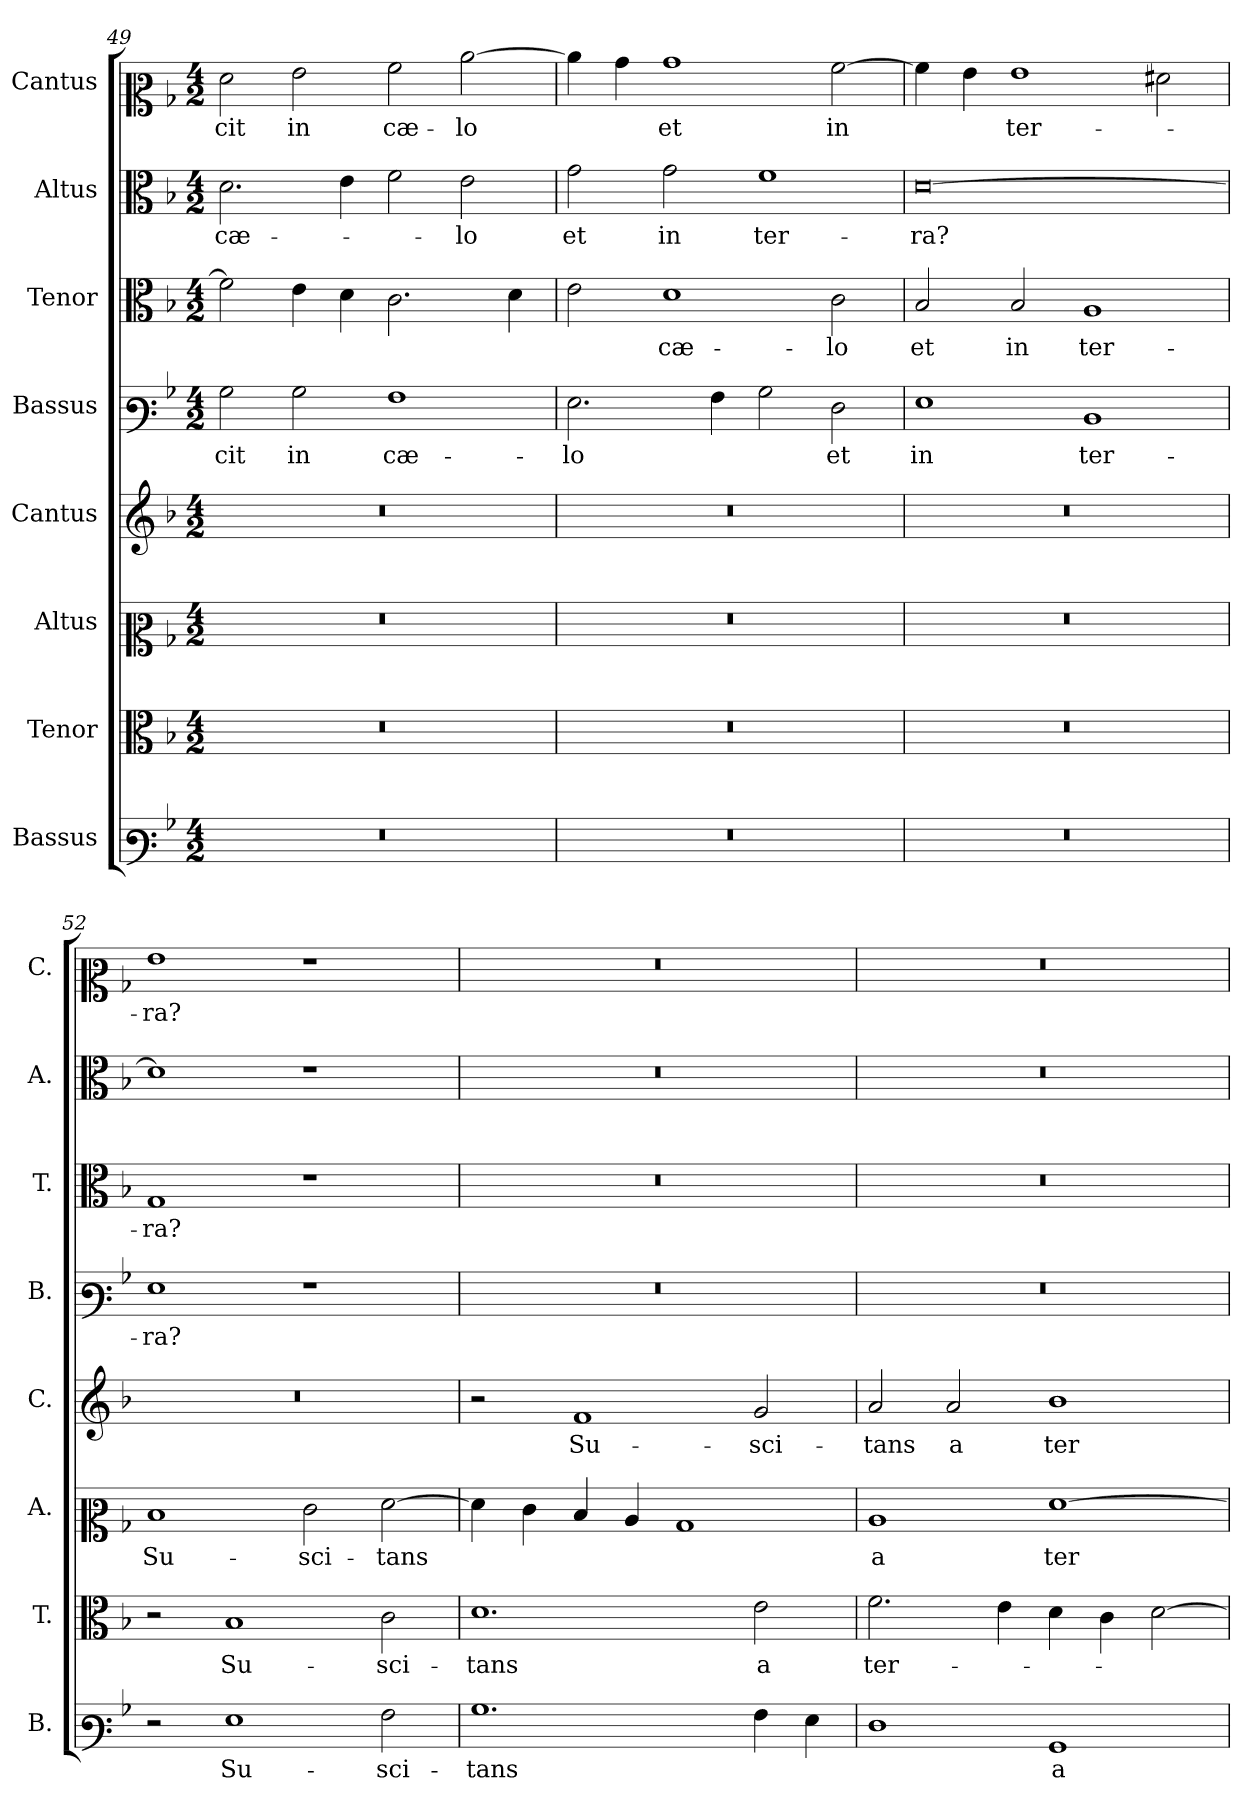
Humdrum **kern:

**kern	**text	**kern	**text	**kern	**text	**kern	**text	**kern	**text	**kern	**text	**kern	**text	**kern	**text
*part8	*part8	*part7	*part7	*part6	*part6	*part5	*part5	*part4	*part4	*part3	*part3	*part2	*part2	*part1	*part1
*staff8	*staff8	*staff7	*staff7	*staff6	*staff6	*staff5	*staff5	*staff4	*staff4	*staff3	*staff3	*staff2	*staff2	*staff1	*staff1
*I"Bassus	*	*I"Tenor	*	*I"Altus	*	*I"Cantus	*	*I"Bassus	*	*I"Tenor	*	*I"Altus	*	*I"Cantus	*
*I'B.	*	*I'T.	*	*I'A.	*	*I'C.	*	*I'B.	*	*I'T.	*	*I'A.	*	*I'C.	*
*clefF3	*	*clefC3	*	*clefC2	*	*clefG2	*	*clefF3	*	*clefC3	*	*clefC3	*	*clefC2	*
*k[b-]	*	*k[b-]	*	*k[b-]	*	*k[b-]	*	*k[b-]	*	*k[b-]	*	*k[b-]	*	*k[b-]	*
*M4/2	*	*M4/2	*	*M4/2	*	*M4/2	*	*M4/2	*	*M4/2	*	*M4/2	*	*M4/2	*
=49	=49	=49	=49	=49	=49	=49	=49	=49	=49	=49	=49	=49	=49	=49	=49
!LO:N:vis=1	!	!LO:N:vis=1	!	!LO:N:vis=1	!	!LO:N:vis=1	!	!	!	!	!	!	!	!	!
0r	.	0r	.	0r	.	0r	.	2B-\	-cit	2f\]	.	2.d\	cæ-	2f\	-cit
.	.	.	.	.	.	.	.	2B-\	in	4e\	.	.	.	2g\	in
.	.	.	.	.	.	.	.	.	.	4d\	.	4e\	.	.	.
.	.	.	.	.	.	.	.	1A	cæ-	2.c\	.	2f\	.	2a\	cæ-
.	.	.	.	.	.	.	.	.	.	.	.	2e\	-lo	[2cc\	-lo
.	.	.	.	.	.	.	.	.	.	4d\	.	.	.	.	.
=50	=50	=50	=50	=50	=50	=50	=50	=50	=50	=50	=50	=50	=50	=50	=50
!LO:N:vis=1	!	!LO:N:vis=1	!	!LO:N:vis=1	!	!LO:N:vis=1	!	!	!	!	!	!	!	!	!
0r	.	0r	.	0r	.	0r	.	2.G\	-lo	2e\	.	2g\	et	4cc\]	.
.	.	.	.	.	.	.	.	.	.	.	.	.	.	4b-\	.
.	.	.	.	.	.	.	.	.	.	1d	cæ-	2g\	in	1b-	et
.	.	.	.	.	.	.	.	4A\	.	.	.	.	.	.	.
.	.	.	.	.	.	.	.	2B-\	.	.	.	1f	ter-	.	.
.	.	.	.	.	.	.	.	2F\	et	2c\	-lo	.	.	[2a\	in
=51	=51	=51	=51	=51	=51	=51	=51	=51	=51	=51	=51	=51	=51	=51	=51
!LO:N:vis=1	!	!LO:N:vis=1	!	!LO:N:vis=1	!	!LO:N:vis=1	!	!	!	!	!	!	!	!	!
0r	.	0r	.	0r	.	0r	.	1G	in	2B-/	et	[0d	-ra?	4a\]	.
.	.	.	.	.	.	.	.	.	.	.	.	.	.	4g\	.
.	.	.	.	.	.	.	.	.	.	2B-/	in	.	.	1g	ter-
.	.	.	.	.	.	.	.	1D	ter-	1A	ter-	.	.	.	.
.	.	.	.	.	.	.	.	.	.	.	.	.	.	2f#X\	.
=52	=52	=52	=52	=52	=52	=52	=52	=52	=52	=52	=52	=52	=52	=52	=52
!	!	!	!	!	!	!LO:N:vis=1	!	!	!	!	!	!	!	!	!
2r	.	2r	.	1d	Su-	0r	.	1G	-ra?	1G	-ra?	1d]	.	1g	-ra?
1G	Su-	1B-	Su-	.	.	.	.	.	.	.	.	.	.	.	.
.	.	.	.	2e\	-sci-	.	.	1r	.	1r	.	1r	.	1r	.
2A\	-sci-	2c\	-sci-	[2f\	-tans	.	.	.	.	.	.	.	.	.	.
=53	=53	=53	=53	=53	=53	=53	=53	=53	=53	=53	=53	=53	=53	=53	=53
!	!	!	!	!	!	!	!	!LO:N:vis=1	!	!LO:N:vis=1	!	!LO:N:vis=1	!	!LO:N:vis=1	!
1.B-	-tans	1.d	-tans	4f\]	.	2r	.	0r	.	0r	.	0r	.	0r	.
.	.	.	.	4e\	.	.	.	.	.	.	.	.	.	.	.
.	.	.	.	4d/	.	1f	Su-	.	.	.	.	.	.	.	.
.	.	.	.	4c/	.	.	.	.	.	.	.	.	.	.	.
.	.	.	.	1B-	.	.	.	.	.	.	.	.	.	.	.
4A\	.	2e\	a	.	.	2g/	-sci-	.	.	.	.	.	.	.	.
4G\	.	.	.	.	.	.	.	.	.	.	.	.	.	.	.
=54	=54	=54	=54	=54	=54	=54	=54	=54	=54	=54	=54	=54	=54	=54	=54
!	!	!	!	!	!	!	!	!LO:N:vis=1	!	!LO:N:vis=1	!	!LO:N:vis=1	!	!LO:N:vis=1	!
1F	.	2.f\	ter-	1c	a	2a/	-tans	0r	.	0r	.	0r	.	0r	.
.	.	.	.	.	.	2a/	a	.	.	.	.	.	.	.	.
.	.	4e\	.	.	.	.	.	.	.	.	.	.	.	.	.
1BB-	a	4d\	.	[1f	ter-	1b-	ter-	.	.	.	.	.	.	.	.
.	.	4c\	.	.	.	.	.	.	.	.	.	.	.	.	.
.	.	[2d\	.	.	.	.	.	.	.	.	.	.	.	.	.
=	=	=	=	=	=	=	=	=	=	=	=	=	=	=	=
*-	*-	*-	*-	*-	*-	*-	*-	*-	*-	*-	*-	*-	*-	*-	*-
